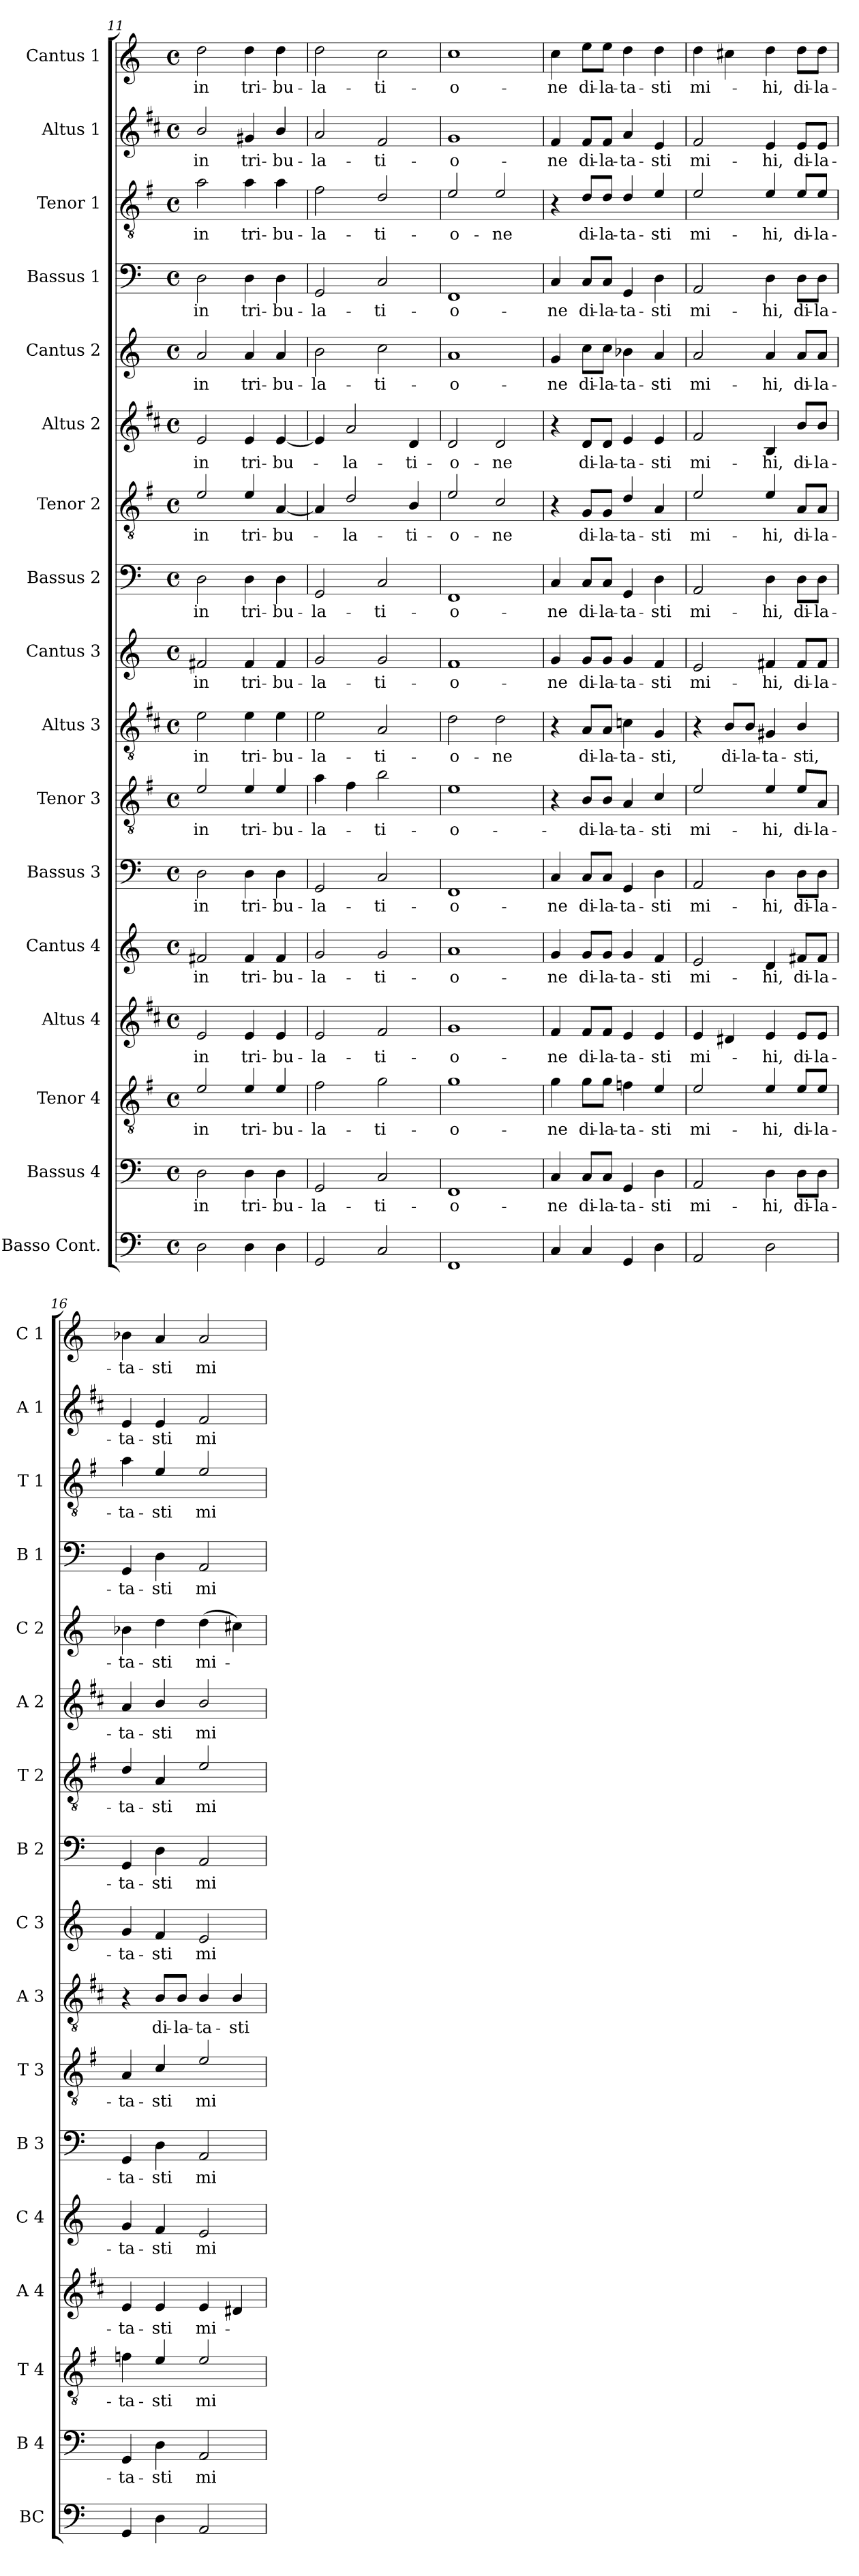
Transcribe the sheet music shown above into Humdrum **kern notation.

**kern	**kern	**text	**kern	**text	**kern	**text	**kern	**text	**kern	**text	**kern	**text	**kern	**text	**kern	**text	**kern	**text	**kern	**text	**kern	**text	**kern	**text	**kern	**text	**kern	**text	**kern	**text	**kern	**text
*part17	*part16	*part16	*part15	*part15	*part14	*part14	*part13	*part13	*part12	*part12	*part11	*part11	*part10	*part10	*part9	*part9	*part8	*part8	*part7	*part7	*part6	*part6	*part5	*part5	*part4	*part4	*part3	*part3	*part2	*part2	*part1	*part1
*staff17	*staff16	*staff16	*staff15	*staff15	*staff14	*staff14	*staff13	*staff13	*staff12	*staff12	*staff11	*staff11	*staff10	*staff10	*staff9	*staff9	*staff8	*staff8	*staff7	*staff7	*staff6	*staff6	*staff5	*staff5	*staff4	*staff4	*staff3	*staff3	*staff2	*staff2	*staff1	*staff1
*I"Basso Cont.	*I"Bassus 4	*	*I"Tenor 4	*	*I"Altus 4	*	*I"Cantus 4	*	*I"Bassus 3	*	*I"Tenor 3	*	*I"Altus 3	*	*I"Cantus 3	*	*I"Bassus 2	*	*I"Tenor 2	*	*I"Altus 2	*	*I"Cantus 2	*	*I"Bassus 1	*	*I"Tenor 1	*	*I"Altus 1	*	*I"Cantus 1	*
*I'BC	*I'B 4	*	*I'T 4	*	*I'A 4	*	*I'C 4	*	*I'B 3	*	*I'T 3	*	*I'A 3	*	*I'C 3	*	*I'B 2	*	*I'T 2	*	*I'A 2	*	*I'C 2	*	*I'B 1	*	*I'T 1	*	*I'A 1	*	*I'C 1	*
!!LO:PB:g=z
*clefF4	*clefF4	*	*clefGv2	*	*clefG2	*	*clefG2	*	*clefF4	*	*clefGv2	*	*clefGv2	*	*clefG2	*	*clefF4	*	*clefGv2	*	*clefG2	*	*clefG2	*	*clefF4	*	*clefGv2	*	*clefG2	*	*clefG2	*
*	*	*	*ITrd4c7	*	*ITrd1c2	*	*	*	*	*	*ITrd4c7	*	*ITrd1c2	*	*	*	*	*	*ITrd4c7	*	*ITrd1c2	*	*	*	*	*	*ITrd4c7	*	*ITrd1c2	*	*	*
*k[]	*k[]	*	*k[]	*	*k[]	*	*k[]	*	*k[]	*	*k[]	*	*k[]	*	*k[]	*	*k[]	*	*k[]	*	*k[]	*	*k[]	*	*k[]	*	*k[]	*	*k[]	*	*k[]	*
*C:	*C:	*	*C:	*	*C:	*	*C:	*	*C:	*	*C:	*	*C:	*	*C:	*	*C:	*	*C:	*	*C:	*	*C:	*	*C:	*	*C:	*	*C:	*	*C:	*
*M4/4	*M4/4	*	*M4/4	*	*M4/4	*	*M4/4	*	*M4/4	*	*M4/4	*	*M4/4	*	*M4/4	*	*M4/4	*	*M4/4	*	*M4/4	*	*M4/4	*	*M4/4	*	*M4/4	*	*M4/4	*	*M4/4	*
*met(c)	*met(c)	*	*met(c)	*	*met(c)	*	*met(c)	*	*met(c)	*	*met(c)	*	*met(c)	*	*met(c)	*	*met(c)	*	*met(c)	*	*met(c)	*	*met(c)	*	*met(c)	*	*met(c)	*	*met(c)	*	*met(c)	*
=11	=11	=11	=11	=11	=11	=11	=11	=11	=11	=11	=11	=11	=11	=11	=11	=11	=11	=11	=11	=11	=11	=11	=11	=11	=11	=11	=11	=11	=11	=11	=11	=11
!	!	!LO:LY:b	!	!LO:LY:b	!	!LO:LY:b	!	!LO:LY:b	!	!LO:LY:b	!	!LO:LY:b	!	!LO:LY:b	!	!LO:LY:b	!	!LO:LY:b	!	!LO:LY:b	!	!LO:LY:b	!	!LO:LY:b	!	!LO:LY:b	!	!LO:LY:b	!	!LO:LY:b	!	!LO:LY:b
2D\	2D\	in	2A/	in	2d/	in	2f#X/	in	2D\	in	2A/	in	2d\	in	2f#X/	in	2D\	in	2A/	in	2d/	in	2a/	in	2D\	in	2d\	in	2a/	in	2dd\	in
!	!	!LO:LY:b	!	!LO:LY:b	!	!LO:LY:b	!	!LO:LY:b	!	!LO:LY:b	!	!LO:LY:b	!	!LO:LY:b	!	!LO:LY:b	!	!LO:LY:b	!	!LO:LY:b	!	!LO:LY:b	!	!LO:LY:b	!	!LO:LY:b	!	!LO:LY:b	!	!LO:LY:b	!	!LO:LY:b
4D\	4D\	tri-	4A/	tri-	4d/	tri-	4f#/	tri-	4D\	tri-	4A/	tri-	4d\	tri-	4f#/	tri-	4D\	tri-	4A/	tri-	4d/	tri-	4a/	tri-	4D\	tri-	4d\	tri-	4f#X/	tri-	4dd\	tri-
!	!	!LO:LY:b	!	!LO:LY:b	!	!LO:LY:b	!	!LO:LY:b	!	!LO:LY:b	!	!LO:LY:b	!	!LO:LY:b	!	!LO:LY:b	!	!LO:LY:b	!	!LO:LY:b	!	!LO:LY:b	!	!LO:LY:b	!	!LO:LY:b	!	!LO:LY:b	!	!LO:LY:b	!	!LO:LY:b
4D\	4D\	-bu-	4A/	-bu-	4d/	-bu-	4f#/	-bu-	4D\	-bu-	4A/	-bu-	4d\	-bu-	4f#/	-bu-	4D\	-bu-	[4D/	-bu-	[4d/	-bu-	4a/	-bu-	4D\	-bu-	4d\	-bu-	4a/	-bu-	4dd\	-bu-
=12	=12	=12	=12	=12	=12	=12	=12	=12	=12	=12	=12	=12	=12	=12	=12	=12	=12	=12	=12	=12	=12	=12	=12	=12	=12	=12	=12	=12	=12	=12	=12	=12
!	!	!LO:LY:b	!	!LO:LY:b	!	!LO:LY:b	!	!LO:LY:b	!	!LO:LY:b	!	!LO:LY:b	!	!LO:LY:b	!	!LO:LY:b	!	!LO:LY:b	!	!	!	!	!	!LO:LY:b	!	!LO:LY:b	!	!LO:LY:b	!	!LO:LY:b	!	!LO:LY:b
2GG/	2GG/	-la-	2B\	-la-	2d/	-la-	2g/	-la-	2GG/	-la-	4d\	-la-	2d\	-la-	2g/	-la-	2GG/	-la-	4D/]	.	4d/]	.	2b\	-la-	2GG/	-la-	2B\	-la-	2g/	-la-	2dd\	-la-
!	!	!	!	!	!	!	!	!	!	!	!	!	!	!	!	!	!	!	!	!LO:LY:b	!	!LO:LY:b	!	!	!	!	!	!	!	!	!	!
.	.	.	.	.	.	.	.	.	.	.	4B\	.	.	.	.	.	.	.	2G/	-la-	2g/	-la-	.	.	.	.	.	.	.	.	.	.
!	!	!LO:LY:b	!	!LO:LY:b	!	!LO:LY:b	!	!LO:LY:b	!	!LO:LY:b	!	!LO:LY:b	!	!LO:LY:b	!	!LO:LY:b	!	!LO:LY:b	!	!	!	!	!	!LO:LY:b	!	!LO:LY:b	!	!LO:LY:b	!	!LO:LY:b	!	!LO:LY:b
2C/	2C/	-ti-	2c\	-ti-	2e/	-ti-	2g/	-ti-	2C/	-ti-	2e\	-ti-	2G/	-ti-	2g/	-ti-	2C/	-ti-	.	.	.	.	2cc\	-ti-	2C/	-ti-	2G/	-ti-	2e/	-ti-	2cc\	-ti-
!	!	!	!	!	!	!	!	!	!	!	!	!	!	!	!	!	!	!	!	!LO:LY:b	!	!LO:LY:b	!	!	!	!	!	!	!	!	!	!
.	.	.	.	.	.	.	.	.	.	.	.	.	.	.	.	.	.	.	4E/	-ti-	4c/	-ti-	.	.	.	.	.	.	.	.	.	.
=13	=13	=13	=13	=13	=13	=13	=13	=13	=13	=13	=13	=13	=13	=13	=13	=13	=13	=13	=13	=13	=13	=13	=13	=13	=13	=13	=13	=13	=13	=13	=13	=13
!	!	!LO:LY:b	!	!LO:LY:b	!	!LO:LY:b	!	!LO:LY:b	!	!LO:LY:b	!	!LO:LY:b	!	!LO:LY:b	!	!LO:LY:b	!	!LO:LY:b	!	!LO:LY:b	!	!LO:LY:b	!	!LO:LY:b	!	!LO:LY:b	!	!LO:LY:b	!	!LO:LY:b	!	!LO:LY:b
1FF	1FF	-o-	1c	-o-	1f	-o-	1a	-o-	1FF	-o-	1A	-o-	2c\	-o-	1f	-o-	1FF	-o-	2A/	-o-	2c/	-o-	1a	-o-	1FF	-o-	2A/	-o-	1f	-o-	1cc	-o-
!	!	!	!	!	!	!	!	!	!	!	!	!	!	!LO:LY:b	!	!	!	!	!	!LO:LY:b	!	!LO:LY:b	!	!	!	!	!	!LO:LY:b	!	!	!	!
.	.	.	.	.	.	.	.	.	.	.	.	.	2c\	-ne	.	.	.	.	2F/	-ne	2c/	-ne	.	.	.	.	2A/	-ne	.	.	.	.
=14	=14	=14	=14	=14	=14	=14	=14	=14	=14	=14	=14	=14	=14	=14	=14	=14	=14	=14	=14	=14	=14	=14	=14	=14	=14	=14	=14	=14	=14	=14	=14	=14
!	!	!LO:LY:b	!	!LO:LY:b	!	!LO:LY:b	!	!LO:LY:b	!	!LO:LY:b	!	!	!	!	!	!LO:LY:b	!	!LO:LY:b	!	!	!	!	!	!LO:LY:b	!	!LO:LY:b	!	!	!	!LO:LY:b	!	!LO:LY:b
4C/	4C/	-ne	4c\	-ne	4e/	-ne	4g/	-ne	4C/	-ne	4r	.	4r	.	4g/	-ne	4C/	-ne	4r	.	4r	.	4g/	-ne	4C/	-ne	4r	.	4e/	-ne	4cc\	-ne
!	!	!LO:LY:b	!	!LO:LY:b	!	!LO:LY:b	!	!LO:LY:b	!	!LO:LY:b	!	!LO:LY:b	!	!LO:LY:b	!	!LO:LY:b	!	!LO:LY:b	!	!LO:LY:b	!	!LO:LY:b	!	!LO:LY:b	!	!LO:LY:b	!	!LO:LY:b	!	!LO:LY:b	!	!LO:LY:b
4C/	8C/L	di-	8c\L	di-	8e/L	di-	8g/L	di-	8C/L	di-	8E/L	-di-	8G/L	di-	8g/L	di-	8C/L	di-	8C/L	di-	8c/L	di-	8cc\L	di-	8C/L	di-	8G/L	di-	8e/L	di-	8ee\L	di-
!	!	!LO:LY:b	!	!LO:LY:b	!	!LO:LY:b	!	!LO:LY:b	!	!LO:LY:b	!	!LO:LY:b	!	!LO:LY:b	!	!LO:LY:b	!	!LO:LY:b	!	!LO:LY:b	!	!LO:LY:b	!	!LO:LY:b	!	!LO:LY:b	!	!LO:LY:b	!	!LO:LY:b	!	!LO:LY:b
.	8C/J	-la-	8c\J	-la-	8e/J	-la-	8g/J	-la-	8C/J	-la-	8E/J	-la-	8G/J	-la-	8g/J	-la-	8C/J	-la-	8C/J	-la-	8c/J	-la-	8cc\J	-la-	8C/J	-la-	8G/J	-la-	8e/J	-la-	8ee\J	-la-
!	!	!LO:LY:b	!	!LO:LY:b	!	!LO:LY:b	!	!LO:LY:b	!	!LO:LY:b	!	!LO:LY:b	!	!LO:LY:b	!	!LO:LY:b	!	!LO:LY:b	!	!LO:LY:b	!	!LO:LY:b	!	!LO:LY:b	!	!LO:LY:b	!	!LO:LY:b	!	!LO:LY:b	!	!LO:LY:b
4GG/	4GG/	-ta-	4B-X\	-ta-	4d/	-ta-	4g/	-ta-	4GG/	-ta-	4D/	-ta-	4B-X\	-ta-	4g/	-ta-	4GG/	-ta-	4G/	-ta-	4d/	-ta-	4b-X\	-ta-	4GG/	-ta-	4G/	-ta-	4g/	-ta-	4dd\	-ta-
!	!	!LO:LY:b	!	!LO:LY:b	!	!LO:LY:b	!	!LO:LY:b	!	!LO:LY:b	!	!LO:LY:b	!	!LO:LY:b	!	!LO:LY:b	!	!LO:LY:b	!	!LO:LY:b	!	!LO:LY:b	!	!LO:LY:b	!	!LO:LY:b	!	!LO:LY:b	!	!LO:LY:b	!	!LO:LY:b
4D\	4D\	-sti	4A/	-sti	4d/	-sti	4f/	-sti	4D\	-sti	4F/	-sti	4F/	-sti,	4f/	-sti	4D\	-sti	4D/	-sti	4d/	-sti	4a/	-sti	4D\	-sti	4A/	-sti	4d/	-sti	4dd\	-sti
=15	=15	=15	=15	=15	=15	=15	=15	=15	=15	=15	=15	=15	=15	=15	=15	=15	=15	=15	=15	=15	=15	=15	=15	=15	=15	=15	=15	=15	=15	=15	=15	=15
!	!	!LO:LY:b	!	!LO:LY:b	!	!LO:LY:b	!	!LO:LY:b	!	!LO:LY:b	!	!LO:LY:b	!	!	!	!LO:LY:b	!	!LO:LY:b	!	!LO:LY:b	!	!LO:LY:b	!	!LO:LY:b	!	!LO:LY:b	!	!LO:LY:b	!	!LO:LY:b	!	!LO:LY:b
2AA/	2AA/	mi-	2A/	mi-	4d/	mi-	2e/	mi-	2AA/	mi-	2A/	mi-	4r	.	2e/	mi-	2AA/	mi-	2A/	mi-	2e/	mi-	2a/	mi-	2AA/	mi-	2A/	mi-	2e/	mi-	4dd\	mi-
!	!	!	!	!	!	!	!	!	!	!	!	!	!	!LO:LY:b	!	!	!	!	!	!	!	!	!	!	!	!	!	!	!	!	!	!
.	.	.	.	.	4c#X/	.	.	.	.	.	.	.	8A/L	di-	.	.	.	.	.	.	.	.	.	.	.	.	.	.	.	.	4cc#X\	.
!	!	!	!	!	!	!	!	!	!	!	!	!	!	!LO:LY:b	!	!	!	!	!	!	!	!	!	!	!	!	!	!	!	!	!	!
.	.	.	.	.	.	.	.	.	.	.	.	.	8A/J	-la-	.	.	.	.	.	.	.	.	.	.	.	.	.	.	.	.	.	.
!	!	!LO:LY:b	!	!LO:LY:b	!	!LO:LY:b	!	!LO:LY:b	!	!LO:LY:b	!	!LO:LY:b	!	!LO:LY:b	!	!LO:LY:b	!	!LO:LY:b	!	!LO:LY:b	!	!LO:LY:b	!	!LO:LY:b	!	!LO:LY:b	!	!LO:LY:b	!	!LO:LY:b	!	!LO:LY:b
2D\	4D\	-hi,	4A/	-hi,	4d/	-hi,	4d/	-hi,	4D\	-hi,	4A/	-hi,	4F#X/	-ta-	4f#X/	-hi,	4D\	-hi,	4A/	-hi,	4A/	-hi,	4a/	-hi,	4D\	-hi,	4A/	-hi,	4d/	-hi,	4dd\	-hi,
!	!	!LO:LY:b	!	!LO:LY:b	!	!LO:LY:b	!	!LO:LY:b	!	!LO:LY:b	!	!LO:LY:b	!	!LO:LY:b	!	!LO:LY:b	!	!LO:LY:b	!	!LO:LY:b	!	!LO:LY:b	!	!LO:LY:b	!	!LO:LY:b	!	!LO:LY:b	!	!LO:LY:b	!	!LO:LY:b
.	8D\L	di-	8A/L	di-	8d/L	di-	8f#X/L	di-	8D\L	di-	8A/L	di-	4A/	-sti,	8f#/L	di-	8D\L	di-	8D/L	di-	8a/L	di-	8a/L	di-	8D\L	di-	8A/L	di-	8d/L	di-	8dd\L	di-
!	!	!LO:LY:b	!	!LO:LY:b	!	!LO:LY:b	!	!LO:LY:b	!	!LO:LY:b	!	!LO:LY:b	!	!	!	!LO:LY:b	!	!LO:LY:b	!	!LO:LY:b	!	!LO:LY:b	!	!LO:LY:b	!	!LO:LY:b	!	!LO:LY:b	!	!LO:LY:b	!	!LO:LY:b
.	8D\J	-la-	8A/J	-la-	8d/J	-la-	8f#/J	-la-	8D\J	-la-	8D/J	-la-	.	.	8f#/J	-la-	8D\J	-la-	8D/J	-la-	8a/J	-la-	8a/J	-la-	8D\J	-la-	8A/J	-la-	8d/J	-la-	8dd\J	-la-
=16	=16	=16	=16	=16	=16	=16	=16	=16	=16	=16	=16	=16	=16	=16	=16	=16	=16	=16	=16	=16	=16	=16	=16	=16	=16	=16	=16	=16	=16	=16	=16	=16
!	!	!LO:LY:b	!	!LO:LY:b	!	!LO:LY:b	!	!LO:LY:b	!	!LO:LY:b	!	!LO:LY:b	!	!	!	!LO:LY:b	!	!LO:LY:b	!	!LO:LY:b	!	!LO:LY:b	!	!LO:LY:b	!	!LO:LY:b	!	!LO:LY:b	!	!LO:LY:b	!	!LO:LY:b
4GG/	4GG/	-ta-	4B-X\	-ta-	4d/	-ta-	4g/	-ta-	4GG/	-ta-	4D/	-ta-	4r	.	4g/	-ta-	4GG/	-ta-	4G/	-ta-	4g/	-ta-	4b-X\	-ta-	4GG/	-ta-	4d\	-ta-	4d/	-ta-	4b-X\	-ta-
!	!	!LO:LY:b	!	!LO:LY:b	!	!LO:LY:b	!	!LO:LY:b	!	!LO:LY:b	!	!LO:LY:b	!	!LO:LY:b	!	!LO:LY:b	!	!LO:LY:b	!	!LO:LY:b	!	!LO:LY:b	!	!LO:LY:b	!	!LO:LY:b	!	!LO:LY:b	!	!LO:LY:b	!	!LO:LY:b
4D\	4D\	-sti	4A/	-sti	4d/	-sti	4f/	-sti	4D\	-sti	4F/	-sti	8A/L	di-	4f/	-sti	4D\	-sti	4D/	-sti	4a/	-sti	4dd\	-sti	4D\	-sti	4A/	-sti	4d/	-sti	4a/	-sti
!	!	!	!	!	!	!	!	!	!	!	!	!	!	!LO:LY:b	!	!	!	!	!	!	!	!	!	!	!	!	!	!	!	!	!	!
.	.	.	.	.	.	.	.	.	.	.	.	.	8A/J	-la-	.	.	.	.	.	.	.	.	.	.	.	.	.	.	.	.	.	.
!	!	!LO:LY:b	!	!LO:LY:b	!	!LO:LY:b	!	!LO:LY:b	!	!LO:LY:b	!	!LO:LY:b	!	!LO:LY:b	!	!LO:LY:b	!	!LO:LY:b	!	!LO:LY:b	!	!LO:LY:b	!	!LO:LY:b	!	!LO:LY:b	!	!LO:LY:b	!	!LO:LY:b	!	!LO:LY:b
2AA/	2AA/	mi-	2A/	mi-	4d/	mi-	2e/	mi-	2AA/	mi-	2A/	mi-	4A/	-ta-	2e/	mi-	2AA/	mi-	2A/	mi-	2a/	mi-	(>4dd\	mi-	2AA/	mi-	2A/	mi-	2e/	mi-	2a/	mi-
!	!	!	!	!	!	!	!	!	!	!	!	!	!	!LO:LY:b	!	!	!	!	!	!	!	!	!	!	!	!	!	!	!	!	!	!
.	.	.	.	.	4c#X/	.	.	.	.	.	.	.	4A/	-sti	.	.	.	.	.	.	.	.	4cc#X\)	.	.	.	.	.	.	.	.	.
=	=	=	=	=	=	=	=	=	=	=	=	=	=	=	=	=	=	=	=	=	=	=	=	=	=	=	=	=	=	=	=	=
*-	*-	*-	*-	*-	*-	*-	*-	*-	*-	*-	*-	*-	*-	*-	*-	*-	*-	*-	*-	*-	*-	*-	*-	*-	*-	*-	*-	*-	*-	*-	*-	*-
